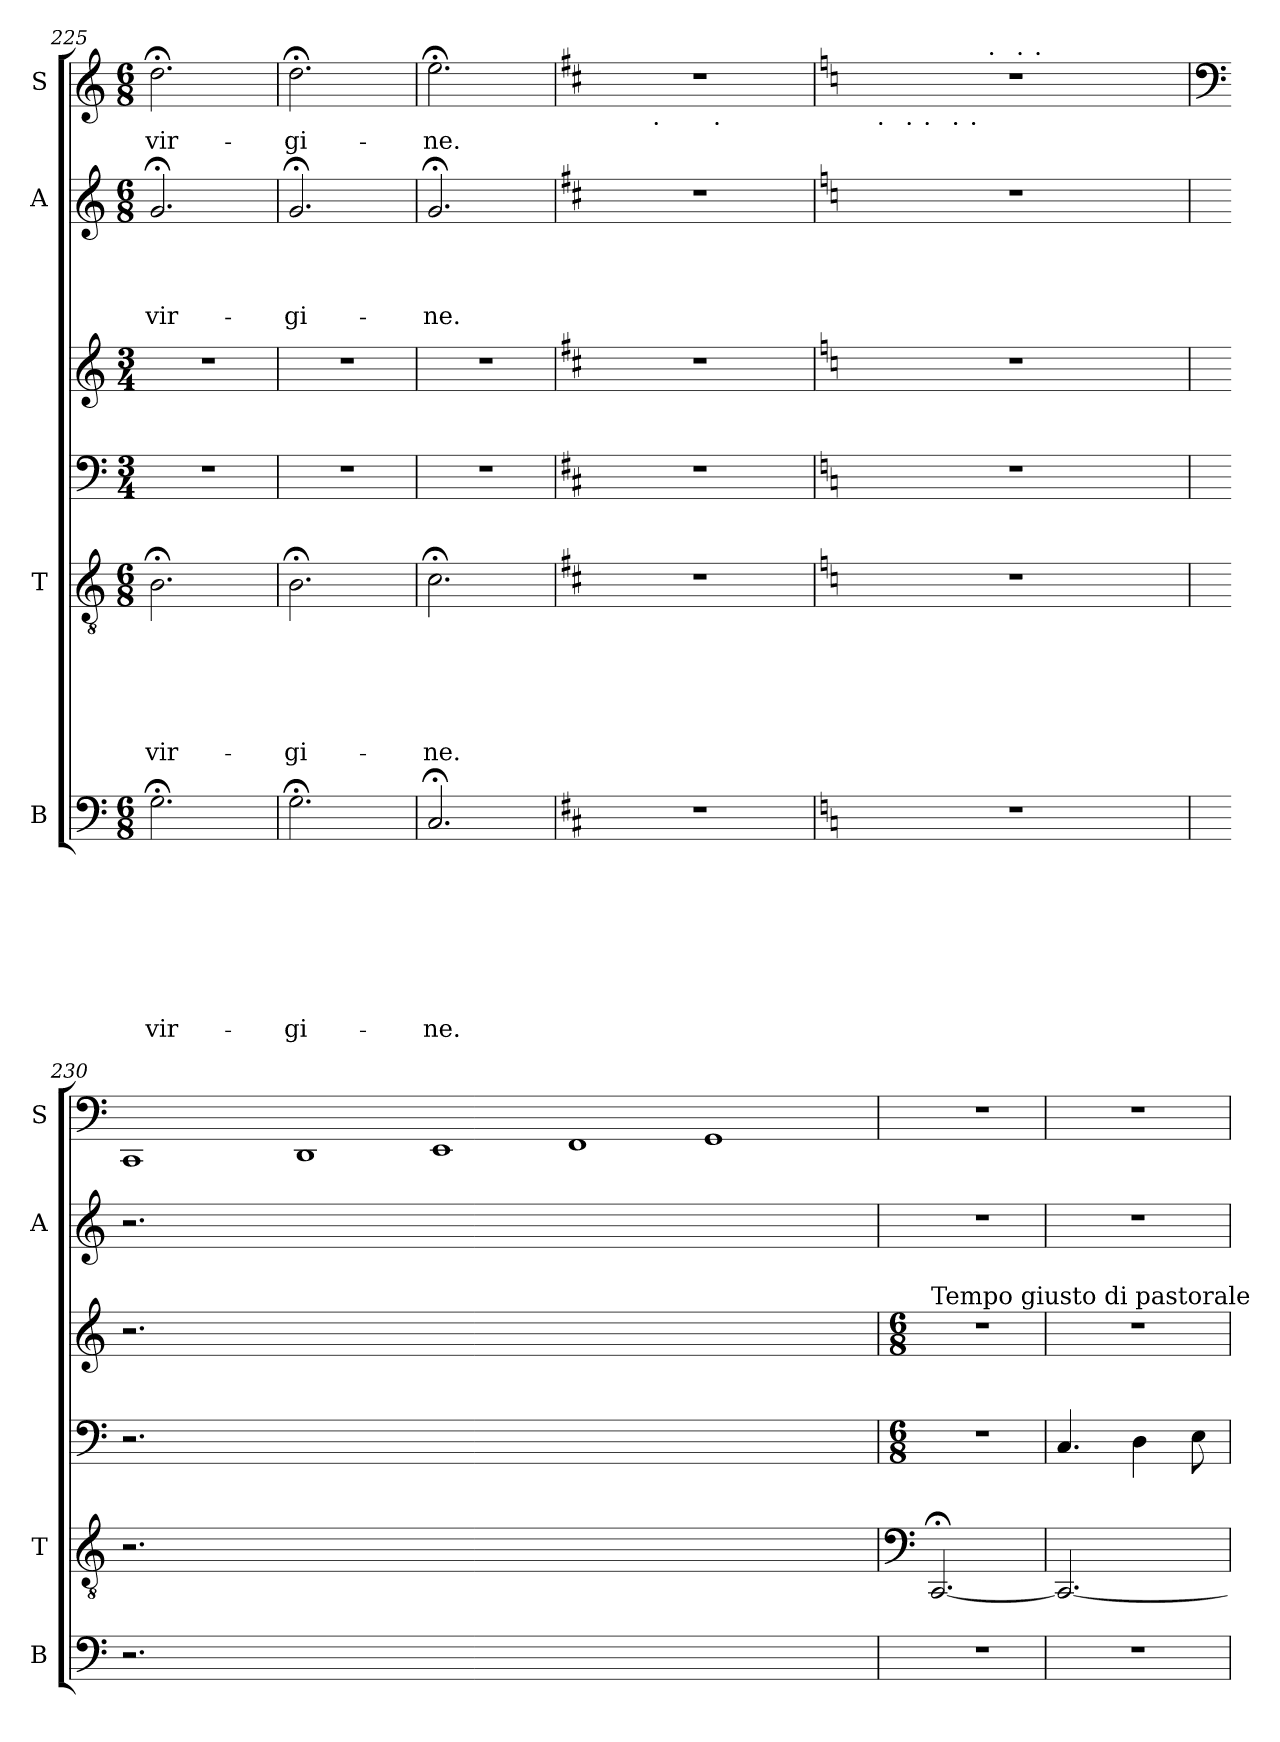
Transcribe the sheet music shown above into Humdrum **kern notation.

**kern	**text	**text	**text	**text	**text	**text	**text	**text	**kern	**text	**text	**text	**text	**text	**text	**kern	**kern	**kern	**text	**text	**text	**text	**kern	**text
*part6	*part6	*part6	*part6	*part6	*part6	*part6	*part6	*part6	*part5	*part5	*part5	*part5	*part5	*part5	*part5	*part4	*part3	*part2	*part2	*part2	*part2	*part2	*part1	*part1
*staff6	*staff6	*staff6	*staff6	*staff6	*staff6	*staff6	*staff6	*staff6	*staff5	*staff5	*staff5	*staff5	*staff5	*staff5	*staff5	*staff4	*staff3	*staff2	*staff2	*staff2	*staff2	*staff2	*staff1	*staff1
*I"B	*	*	*	*	*	*	*	*	*I"T	*	*	*	*	*	*	*	*	*I"A	*	*	*	*	*I"S	*
*I'B	*	*	*	*	*	*	*	*	*I'T	*	*	*	*	*	*	*	*	*I'A	*	*	*	*	*I'S	*
*clefF4	*	*	*	*	*	*	*	*	*clefGv2	*	*	*	*	*	*	*clefF4	*clefG2	*clefG2	*	*	*	*	*clefG2	*
*k[]	*	*	*	*	*	*	*	*	*k[]	*	*	*	*	*	*	*k[]	*k[]	*k[]	*	*	*	*	*k[]	*
*C:	*	*	*	*	*	*	*	*	*C:	*	*	*	*	*	*	*C:	*C:	*C:	*	*	*	*	*C:	*
*M6/8	*	*	*	*	*	*	*	*	*M6/8	*	*	*	*	*	*	*M3/4	*M3/4	*M6/8	*	*	*	*	*M6/8	*
=225	=225	=225	=225	=225	=225	=225	=225	=225	=225	=225	=225	=225	=225	=225	=225	=225	=225	=225	=225	=225	=225	=225	=225	=225
!	!	!	!	!	!	!	!	!LO:LY:b	!	!	!	!	!	!	!LO:LY:b	!	!	!	!	!	!	!LO:LY:b	!	!LO:LY:b
2.G;<\	.	.	.	.	.	.	.	vir-	2.B;<\	.	.	.	.	.	vir-	2.r	2.r	2.g;/	.	.	.	vir-	2.dd;<\	vir-
=226	=226	=226	=226	=226	=226	=226	=226	=226	=226	=226	=226	=226	=226	=226	=226	=226	=226	=226	=226	=226	=226	=226	=226	=226
!	!	!	!	!	!	!	!	!LO:LY:b	!	!	!	!	!	!	!LO:LY:b	!	!	!	!	!	!	!LO:LY:b	!	!LO:LY:b
2.G;<\	.	.	.	.	.	.	.	-gi-	2.B;<\	.	.	.	.	.	-gi-	2.r	2.r	2.g;/	.	.	.	-gi-	2.dd;<\	-gi-
=227	=227	=227	=227	=227	=227	=227	=227	=227	=227	=227	=227	=227	=227	=227	=227	=227	=227	=227	=227	=227	=227	=227	=227	=227
!	!	!	!	!	!	!	!	!LO:LY:b	!	!	!	!	!	!	!LO:LY:b	!	!	!	!	!	!	!LO:LY:b	!	!LO:LY:b
2.C;/	.	.	.	.	.	.	.	-ne.	2.c;<\	.	.	.	.	.	-ne.	2.r	2.r	2.g;/	.	.	.	-ne.	2.ee;<\	-ne.
!!LO:PB:g=z
=228!	=228!	=228!	=228!	=228!	=228!	=228!	=228!	=228!	=228!	=228!	=228!	=228!	=228!	=228!	=228!	=228!	=228!	=228!	=228!	=228!	=228!	=228!	=228!	=228!
*k[f#c#]	*	*	*	*	*	*	*	*	*k[f#c#]	*	*	*	*	*	*	*k[f#c#]	*k[f#c#]	*k[f#c#]	*	*	*	*	*k[f#c#]	*
*D:	*	*	*	*	*	*	*	*	*D:	*	*	*	*	*	*	*D:	*D:	*D:	*	*	*	*	*D:	*
!	!	!	!	!	!	!	!	!	!	!	!	!	!	!	!	!	!	!	!	!	!	!	!LO:TX:b:t=.	!
*	*	*	*	*	*	*	*	*	*	*	*	*	*	*	*	*	*	*	*	*	*	*	*^	*
*	*	*	*	*	*	*	*	*	*	*	*	*	*	*	*	*	*	*	*	*	*	*	*	*^	*
2.r	.	.	.	.	.	.	.	.	2.r	.	.	.	.	.	.	2.r	2.r	2.r	.	.	.	.	2.r	8..ryy	4..ryy	.
!	!	!	!	!	!	!	!	!	!	!	!	!	!	!	!	!	!	!	!	!	!	!	!	!LO:TX:b:t=.	!	!
.	.	.	.	.	.	.	.	.	.	.	.	.	.	.	.	.	.	.	.	.	.	.	.	2ryy	.	.
!	!	!	!	!	!	!	!	!	!	!	!	!	!	!	!	!	!	!	!	!	!	!	!	!	!LO:TX:b:t=.	!
.	.	.	.	.	.	.	.	.	.	.	.	.	.	.	.	.	.	.	.	.	.	.	.	.	4ryy	.
.	.	.	.	.	.	.	.	.	.	.	.	.	.	.	.	.	.	.	.	.	.	.	.	.	16ryy	.
.	.	.	.	.	.	.	.	.	.	.	.	.	.	.	.	.	.	.	.	.	.	.	.	32ryy	.	.
*	*	*	*	*	*	*	*	*	*	*	*	*	*	*	*	*	*	*	*	*	*	*	*v	*v	*v	*
!!LO:LB:g=z
=229	=229	=229	=229	=229	=229	=229	=229	=229	=229	=229	=229	=229	=229	=229	=229	=229	=229	=229	=229	=229	=229	=229	=229	=229
*k[]	*	*	*	*	*	*	*	*	*k[]	*	*	*	*	*	*	*k[]	*k[]	*k[]	*	*	*	*	*k[]	*
*C:	*	*	*	*	*	*	*	*	*C:	*	*	*	*	*	*	*C:	*C:	*C:	*	*	*	*	*C:	*
*	*	*	*	*	*	*	*	*	*	*	*	*	*	*	*	*	*	*	*	*	*	*	*^	*
*	*	*	*	*	*	*	*	*	*	*	*	*	*	*	*	*	*	*	*	*	*	*	*	*^	*
*	*	*	*	*	*	*	*	*	*	*	*	*	*	*	*	*	*	*	*	*	*	*	*	*	*^	*
*	*	*	*	*	*	*	*	*	*	*	*	*	*	*	*	*	*	*	*	*	*	*	*	*	*	*^	*
*	*	*	*	*	*	*	*	*	*	*	*	*	*	*	*	*	*	*	*	*	*	*	*	*	*	*	*^	*
*	*	*	*	*	*	*	*	*	*	*	*	*	*	*	*	*	*	*	*	*	*	*	*	*	*	*	*	*^	*
*	*	*	*	*	*	*	*	*	*	*	*	*	*	*	*	*	*	*	*	*	*	*	*	*	*	*	*	*	*^	*
*	*	*	*	*	*	*	*	*	*	*	*	*	*	*	*	*	*	*	*	*	*	*	*	*	*	*	*	*	*	*^	*
2.r	.	.	.	.	.	.	.	.	2.r	.	.	.	.	.	.	2.r	2.r	2.r	.	.	.	.	2.r	16ryy	8ryy	8ryy	8..ryy	4ryy	4ryy	4ryy	4.ryy	.
!	!	!	!	!	!	!	!	!	!	!	!	!	!	!	!	!	!	!	!	!	!	!	!	!LO:TX:b:t=.	!	!	!	!	!	!	!	!
.	.	.	.	.	.	.	.	.	.	.	.	.	.	.	.	.	.	.	.	.	.	.	.	2ryy	.	.	.	.	.	.	.	.
!	!	!	!	!	!	!	!	!	!	!	!	!	!	!	!	!	!	!	!	!	!	!	!	!	!LO:TX:b:t=.	!	!	!	!	!	!	!
.	.	.	.	.	.	.	.	.	.	.	.	.	.	.	.	.	.	.	.	.	.	.	.	.	2ryy	32ryy	.	.	.	.	.	.
!	!	!	!	!	!	!	!	!	!	!	!	!	!	!	!	!	!	!	!	!	!	!	!	!	!	!LO:TX:b:t=.	!	!	!	!	!	!
.	.	.	.	.	.	.	.	.	.	.	.	.	.	.	.	.	.	.	.	.	.	.	.	.	.	2ryy	.	.	.	.	.	.
!	!	!	!	!	!	!	!	!	!	!	!	!	!	!	!	!	!	!	!	!	!	!	!	!	!	!	!LO:TX:b:t=.	!	!	!	!	!
.	.	.	.	.	.	.	.	.	.	.	.	.	.	.	.	.	.	.	.	.	.	.	.	.	.	.	2ryy	.	.	.	.	.
!	!	!	!	!	!	!	!	!	!	!	!	!	!	!	!	!	!	!	!	!	!	!	!	!	!	!	!	!LO:TX:b:t=.	!	!	!	!
.	.	.	.	.	.	.	.	.	.	.	.	.	.	.	.	.	.	.	.	.	.	.	.	.	.	.	.	2ryy	32ryy	16.ryy	.	.
!	!	!	!	!	!	!	!	!	!	!	!	!	!	!	!	!	!	!	!	!	!	!	!	!	!	!	!	!	!LO:TX:a:t=.	!	!	!
.	.	.	.	.	.	.	.	.	.	.	.	.	.	.	.	.	.	.	.	.	.	.	.	.	.	.	.	.	4...ryy	.	.	.
!	!	!	!	!	!	!	!	!	!	!	!	!	!	!	!	!	!	!	!	!	!	!	!	!	!	!	!	!	!	!LO:TX:a:t=.	!	!
.	.	.	.	.	.	.	.	.	.	.	.	.	.	.	.	.	.	.	.	.	.	.	.	.	.	.	.	.	.	4ryy	.	.
!	!	!	!	!	!	!	!	!	!	!	!	!	!	!	!	!	!	!	!	!	!	!	!	!	!	!	!	!	!	!	!LO:TX:a:t=.	!
.	.	.	.	.	.	.	.	.	.	.	.	.	.	.	.	.	.	.	.	.	.	.	.	.	.	.	.	.	.	.	4.ryy	.
.	.	.	.	.	.	.	.	.	.	.	.	.	.	.	.	.	.	.	.	.	.	.	.	8.ryy	.	.	.	.	.	.	.	.
.	.	.	.	.	.	.	.	.	.	.	.	.	.	.	.	.	.	.	.	.	.	.	.	.	.	.	.	.	.	8ryy	.	.
.	.	.	.	.	.	.	.	.	.	.	.	.	.	.	.	.	.	.	.	.	.	.	.	.	8ryy	.	.	.	.	.	.	.
.	.	.	.	.	.	.	.	.	.	.	.	.	.	.	.	.	.	.	.	.	.	.	.	.	.	16.ryy	.	.	.	.	.	.
.	.	.	.	.	.	.	.	.	.	.	.	.	.	.	.	.	.	.	.	.	.	.	.	.	.	.	32ryy	.	.	32ryy	.	.
*	*	*	*	*	*	*	*	*	*	*	*	*	*	*	*	*	*	*	*	*	*	*	*v	*v	*v	*v	*v	*v	*v	*v	*v	*
!!LO:LB:g=z
=230	=230	=230	=230	=230	=230	=230	=230	=230	=230	=230	=230	=230	=230	=230	=230	=230	=230	=230	=230	=230	=230	=230	=230	=230
*	*	*	*	*	*	*	*	*	*	*	*	*	*	*	*	*	*	*	*	*	*	*	*clefF4	*
2.r	.	.	.	.	.	.	.	.	2.r	.	.	.	.	.	.	2.r	2.r	2.r	.	.	.	.	1CC	.
00ryy	.	.	.	.	.	.	.	.	00ryy	.	.	.	.	.	.	00ryy	00ryy	00ryy	.	.	.	.	.	.
.	.	.	.	.	.	.	.	.	.	.	.	.	.	.	.	.	.	.	.	.	.	.	1DD	.
.	.	.	.	.	.	.	.	.	.	.	.	.	.	.	.	.	.	.	.	.	.	.	1EE	.
.	.	.	.	.	.	.	.	.	.	.	.	.	.	.	.	.	.	.	.	.	.	.	1FF	.
.	.	.	.	.	.	.	.	.	.	.	.	.	.	.	.	.	.	.	.	.	.	.	1GG	.
4ryy	.	.	.	.	.	.	.	.	4ryy	.	.	.	.	.	.	4ryy	4ryy	4ryy	.	.	.	.	.	.
!!LO:LB:g=z
=231	=231	=231	=231	=231	=231	=231	=231	=231	=231	=231	=231	=231	=231	=231	=231	=231	=231	=231	=231	=231	=231	=231	=231	=231
*	*	*	*	*	*	*	*	*	*clefF4	*	*	*	*	*	*	*	*	*	*	*	*	*	*	*
*	*	*	*	*	*	*	*	*	*	*	*	*	*	*	*	*M6/8	*M6/8	*	*	*	*	*	*	*
!	!	!	!	!	!	!	!	!	!	!	!	!	!	!	!	!	!LO:TX:a:t=Tempo giusto di pastorale	!	!	!	!	!	!	!
!	!	!	!	!	!	!	!	!	!	!	!	!	!	!	!	!LO:N:vis=1	!LO:N:vis=1	!	!	!	!	!	!	!
2.r	.	.	.	.	.	.	.	.	[<2.CC;/	.	.	.	.	.	.	2.r	2.r	2.r	.	.	.	.	2.r	.
=232	=232	=232	=232	=232	=232	=232	=232	=232	=232	=232	=232	=232	=232	=232	=232	=232	=232	=232	=232	=232	=232	=232	=232	=232
!	!	!	!	!	!	!	!	!	!	!	!	!	!	!	!	!	!LO:N:vis=1	!	!	!	!	!	!	!
2.r	.	.	.	.	.	.	.	.	2.CC/_	.	.	.	.	.	.	4.C/	2.r	2.r	.	.	.	.	2.r	.
.	.	.	.	.	.	.	.	.	.	.	.	.	.	.	.	4D\	.	.	.	.	.	.	.	.
.	.	.	.	.	.	.	.	.	.	.	.	.	.	.	.	8E\	.	.	.	.	.	.	.	.
=	=	=	=	=	=	=	=	=	=	=	=	=	=	=	=	=	=	=	=	=	=	=	=	=
*-	*-	*-	*-	*-	*-	*-	*-	*-	*-	*-	*-	*-	*-	*-	*-	*-	*-	*-	*-	*-	*-	*-	*-	*-
